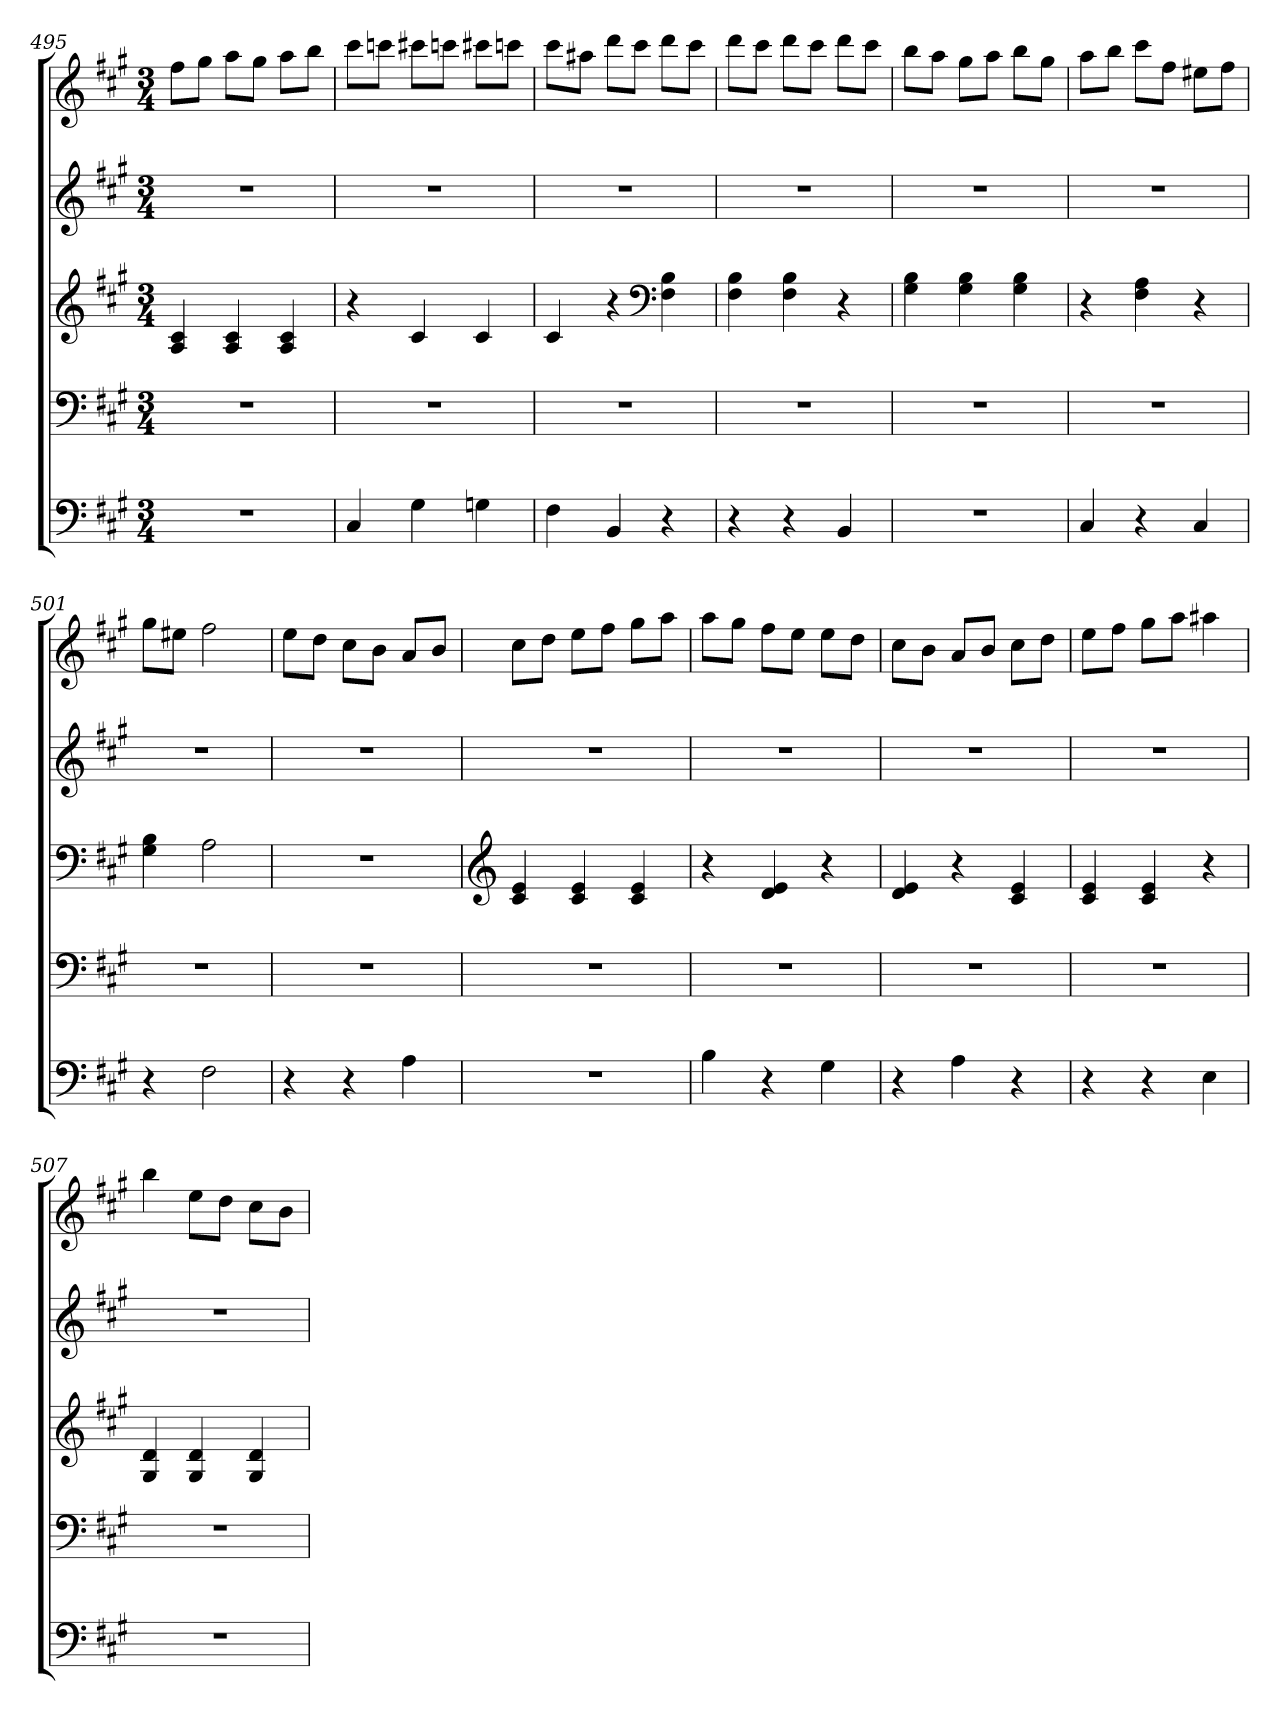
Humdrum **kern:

**kern	**kern	**kern	**kern	**kern
*part5	*part4	*part3	*part2	*part1
*staff5	*staff4	*staff3	*staff2	*staff1
*clefF4	*clefF4	*clefG2	*clefG2	*clefG2
*k[f#c#g#]	*k[f#c#g#]	*k[f#c#g#]	*k[f#c#g#]	*k[f#c#g#]
*M3/4	*M3/4	*M3/4	*M3/4	*M3/4
=495	=495	=495	=495	=495
2.r	2.r	4A/ 4c#/	2.r	8ff#\L
.	.	.	.	8gg#\J
.	.	4A/ 4c#/	.	8aa\L
.	.	.	.	8gg#\J
.	.	4A/ 4c#/	.	8aa\L
.	.	.	.	8bb\J
=496	=496	=496	=496	=496
4C#/	2.r	4r	2.r	8ccc#\L
.	.	.	.	8cccn\J
4G#\	.	4c#/	.	8ccc#X\L
.	.	.	.	8cccn\J
4Gn\	.	4c#/	.	8ccc#X\L
.	.	.	.	8cccn\J
!!LO:LB:g=z
=497	=497	=497	=497	=497
4F#\	2.r	4c#/	2.r	8ccc#\L
.	.	.	.	8aa#X\J
*	*	*	*	*MM250
4BB/	.	4r	.	8ddd\L
.	.	.	.	8ccc#\J
*	*	*clefF4	*	*
4r	.	4F#\ 4B\	.	8ddd\L
.	.	.	.	8ccc#\J
=498	=498	=498	=498	=498
4r	2.r	4F#\ 4B\	2.r	8ddd\L
.	.	.	.	8ccc#\J
4r	.	4F#\ 4B\	.	8ddd\L
.	.	.	.	8ccc#\J
4BB/	.	4r	.	8ddd\L
.	.	.	.	8ccc#\J
=499	=499	=499	=499	=499
2.r	2.r	4G#\ 4B\	2.r	8bb\L
.	.	.	.	8aa\J
.	.	4G#\ 4B\	.	8gg#\L
.	.	.	.	8aa\J
.	.	4G#\ 4B\	.	8bb\L
.	.	.	.	8gg#\J
=500	=500	=500	=500	=500
4C#/	2.r	4r	2.r	8aa\L
.	.	.	.	8bb\J
4r	.	4F#\ 4A\	.	8ccc#\L
.	.	.	.	8ff#\J
4C#/	.	4r	.	8ee#X\L
.	.	.	.	8ff#\J
=501	=501	=501	=501	=501
4r	2.r	4G#\ 4B\	2.r	8gg#\L
.	.	.	.	8ee#X\J
2F#\	.	2A\	.	2ff#\
!!LO:PB:g=z
=502	=502	=502	=502	=502
*	*	*	*	*MM250
4r	2.r	2.r	2.r	8ee\L
.	.	.	.	8dd\J
4r	.	.	.	8cc#\L
.	.	.	.	8b\J
4A\	.	.	.	8a/L
.	.	.	.	8b/J
=503	=503	=503	=503	=503
*	*	*clefG2	*	*
2.r	2.r	4c#/ 4e/	2.r	8cc#\L
.	.	.	.	8dd\J
.	.	4c#/ 4e/	.	8ee\L
.	.	.	.	8ff#\J
.	.	4c#/ 4e/	.	8gg#\L
.	.	.	.	8aa\J
=504	=504	=504	=504	=504
4B\	2.r	4r	2.r	8aa\L
.	.	.	.	8gg#\J
4r	.	4d/ 4e/	.	8ff#\L
.	.	.	.	8ee\J
4G#\	.	4r	.	8ee\L
.	.	.	.	8dd\J
=505	=505	=505	=505	=505
4r	2.r	4d/ 4e/	2.r	8cc#\L
.	.	.	.	8b\J
4A\	.	4r	.	8a/L
.	.	.	.	8b/J
4r	.	4c#/ 4e/	.	8cc#\L
.	.	.	.	8dd\J
=506	=506	=506	=506	=506
4r	2.r	4c#/ 4e/	2.r	8ee\L
.	.	.	.	8ff#\J
4r	.	4c#/ 4e/	.	8gg#\L
.	.	.	.	8aa\J
4E\	.	4r	.	4aa#X\
=507	=507	=507	=507	=507
2.r	2.r	4G#/ 4d/	2.r	4bb\
*	*	*	*	*MM250
.	.	4G#/ 4d/	.	8ee\L
.	.	.	.	8dd\J
.	.	4G#/ 4d/	.	8cc#\L
.	.	.	.	8b\J
=	=	=	=	=
*-	*-	*-	*-	*-
